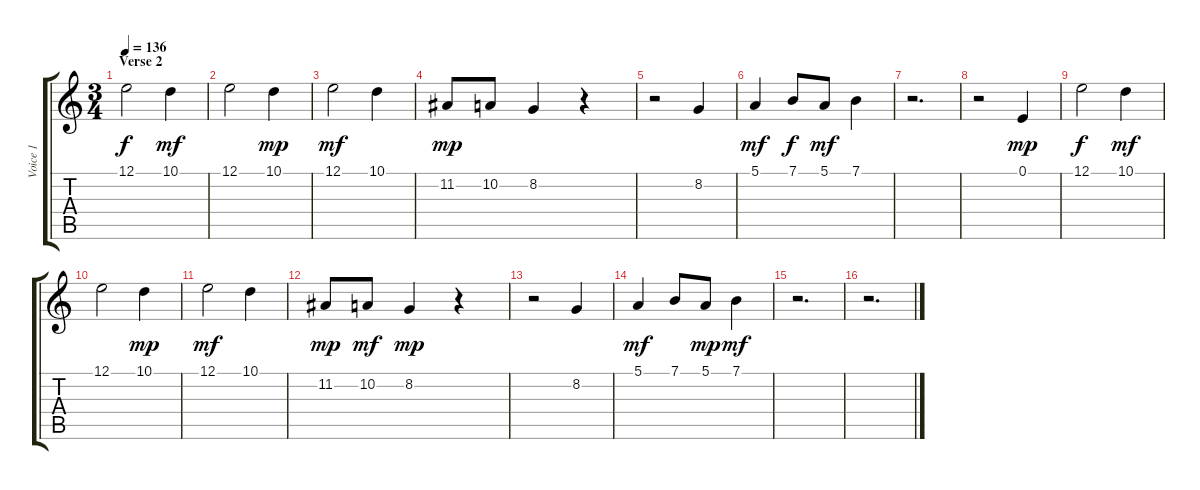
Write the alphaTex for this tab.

\track ("Voice 1" "Voice 1") {instrument lead2sawtooth}
\staff {score tabs}
\tuning (E4 B3 G3 D3 A2 E2) {hide}
\ts (3 4)
\section ("" "Verse 2")
\tempo 136
\clef g2
\ks c
12.1.2{dy f} 10.1.4{dy mf} |
12.1.2 10.1.4{dy mp} |
12.1.2{dy mf} 10.1.4 |
11.2.8{dy mp} 10.2.8 8.2.4 r.4 |
r.2 8.2.4 |
5.1.4{dy mf} 7.1.8{dy f} 5.1.8{dy mf} 7.1.4 |
r.2{d} |
r.2 0.1.4{dy mp} |
12.1.2{dy f} 10.1.4{dy mf} |
12.1.2 10.1.4{dy mp} |
12.1.2{dy mf} 10.1.4 |
11.2.8{dy mp} 10.2.8{dy mf} 8.2.4{dy mp} r.4 |
r.2 8.2.4 |
5.1.4{dy mf} 7.1.8 5.1.8{dy mp} 7.1.4{dy mf} |
r.2{d} |
r.2{d}
